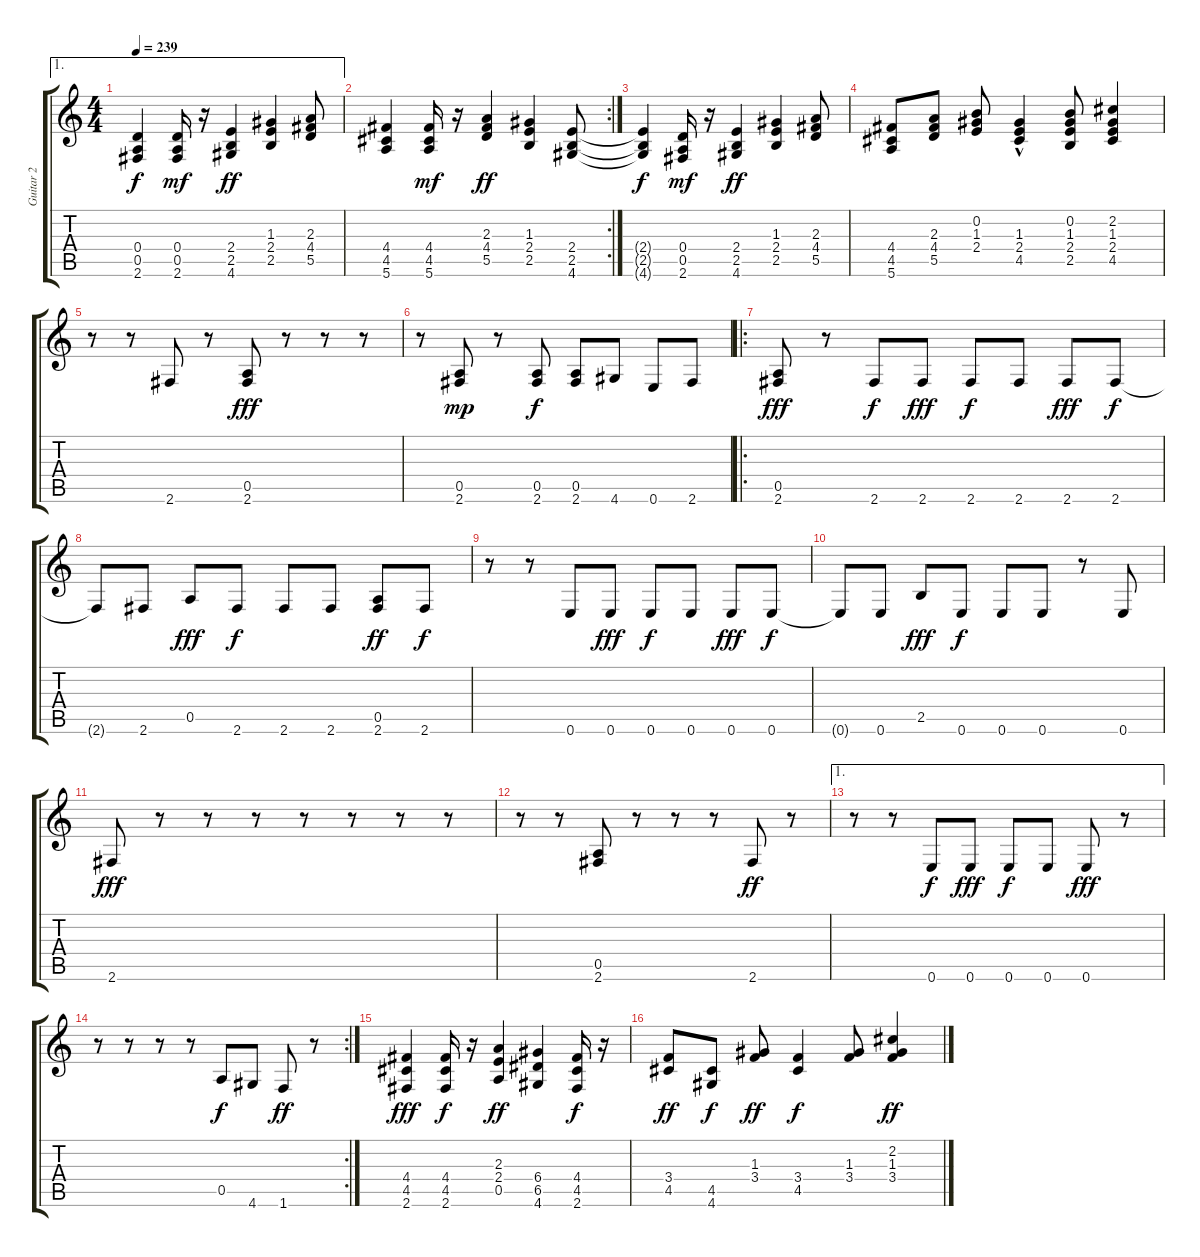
\track ("Guitar 2" "Guitar 2") {instrument distortionguitar}
\staff {score tabs}
\tuning (E4 B3 G3 D3 A2 E2) {hide}
\ae 1
\ts (4 4)
\tempo 239
\clef g2
\ks c
(0.4{t} 0.5{t} 2.6{t}).4{dy f} (0.4 0.5 2.6).16{dy mf} r.16 (2.4 2.5 4.6).4{dy ff} (1.3 2.4 2.5).4 (2.3 4.4 5.5).8 |
\rc 2
(4.4 4.5 5.6).4 (4.4 4.5 5.6).16{dy mf} r.16 (2.3 4.4 5.5).4{dy ff} (1.3 2.4 2.5).4 (2.4 2.5 4.6).8 |
(2.4{t} 2.5{t} 4.6{t}).4{dy f} (0.4 0.5 2.6).16{dy mf} r.16 (2.4 2.5 4.6).4{dy ff} (1.3 2.4 2.5).4 (2.3 4.4 5.5).8 |
(4.4 4.5 5.6).8 (2.3 4.4 5.5).8 (0.2 1.3 2.4).8 (1.3 2.4 4.5{hac}).4 (0.2 1.3 2.4 2.5).8 (2.2 1.3 2.4 4.5).4 |
r.8 r.8 2.6.8 r.8 (0.5 2.6).8{dy fff} r.8 r.8 r.8 |
r.8 (0.5 2.6).8{dy mp} r.8 (0.5 2.6).8{dy f} (0.5 2.6).8 4.6.8 0.6.8 2.6.8 |
\ro
(0.5 2.6).8{dy fff} r.8 2.6.8{dy f} 2.6.8{dy fff} 2.6.8{dy f} 2.6.8 2.6.8{dy fff} 2.6.8{dy f} |
2.6{t}.8 2.6.8 0.5.8{dy fff} 2.6.8{dy f} 2.6.8 2.6.8 (0.5 2.6).8{dy ff} 2.6.8{dy f} |
r.8 r.8 0.6.8 0.6.8{dy fff} 0.6.8{dy f} 0.6.8 0.6.8{dy fff} 0.6.8{dy f} |
0.6{t}.8 0.6.8 2.5.8{dy fff} 0.6.8{dy f} 0.6.8 0.6.8 r.8 0.6.8 |
2.6.8{dy fff} r.8 r.8 r.8 r.8 r.8 r.8 r.8 |
r.8 r.8 (0.5 2.6).8 r.8 r.8 r.8 2.6.8{dy ff} r.8 |
\ae 1
r.8 r.8 0.6.8{dy f} 0.6.8{dy fff} 0.6.8{dy f} 0.6.8 0.6.8{dy fff} r.8 |
\rc 2
r.8 r.8 r.8 r.8 0.5.8{dy f} 4.6.8 1.6.8{dy ff} r.8 |
(4.4 4.5 2.6).4{dy fff} (4.4 4.5 2.6).16{dy f} r.16 (2.3 2.4 0.5).4{dy ff} (6.4 6.5 4.6).4 (4.4 4.5 2.6).16{dy f} r.16 |
(3.4 4.5).8{dy ff} (4.5 4.6).8{dy f} (1.3 3.4).8{dy ff} (3.4 4.5).4{dy f} (1.3 3.4).8 (2.2 1.3 3.4).4{dy ff}
